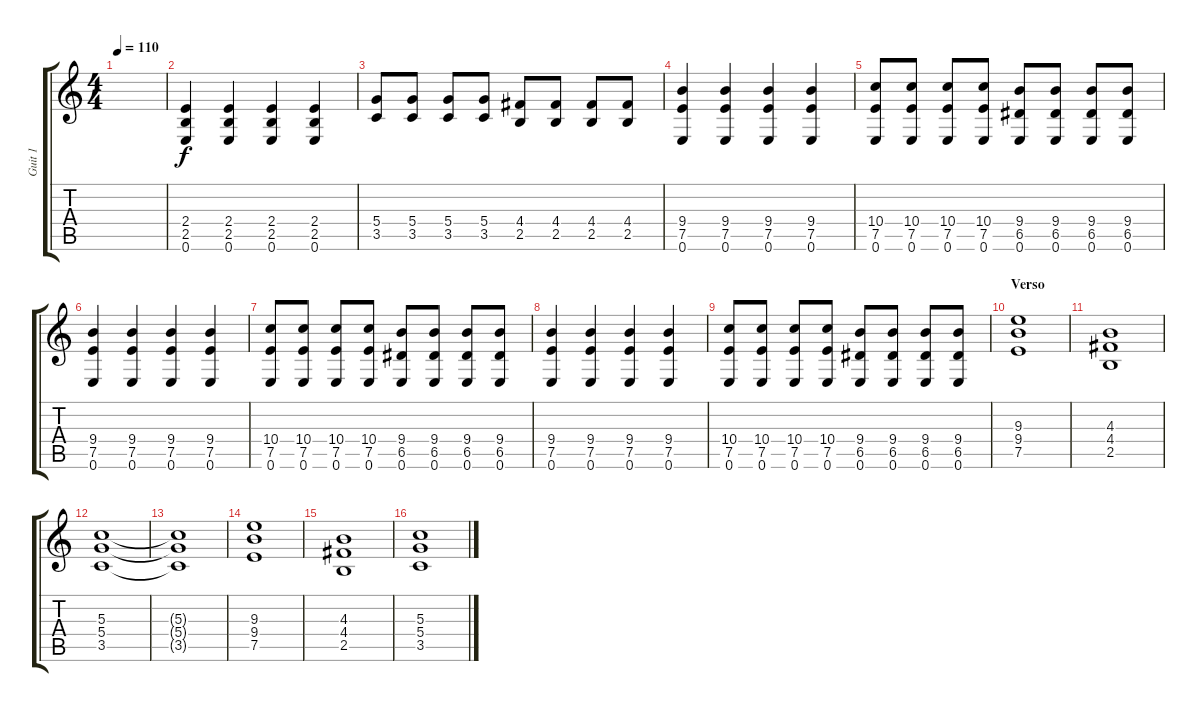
\track ("Guit 1" "Guit 1") {instrument overdrivenguitar}
\staff {score tabs}
\tuning (E4 B3 G3 D3 A2 E2) {hide}
\ts (4 4)
\tempo 110
\clef g2
\ks c
|
(2.4 2.5 0.6).4 (2.4 2.5 0.6).4 (2.4 2.5 0.6).4 (2.4 2.5 0.6).4 |
(5.4 3.5).8 (5.4 3.5).8 (5.4 3.5).8 (5.4 3.5).8 (4.4 2.5).8 (4.4 2.5).8 (4.4 2.5).8 (4.4 2.5).8 |
(9.4 7.5 0.6).4 (9.4 7.5 0.6).4 (9.4 7.5 0.6).4 (9.4 7.5 0.6).4 |
(10.4 7.5 0.6).8 (10.4 7.5 0.6).8 (10.4 7.5 0.6).8 (10.4 7.5 0.6).8 (9.4 6.5 0.6).8 (9.4 6.5 0.6).8 (9.4 6.5 0.6).8 (9.4 6.5 0.6).8 |
(9.4 7.5 0.6).4 (9.4 7.5 0.6).4 (9.4 7.5 0.6).4 (9.4 7.5 0.6).4 |
(10.4 7.5 0.6).8 (10.4 7.5 0.6).8 (10.4 7.5 0.6).8 (10.4 7.5 0.6).8 (9.4 6.5 0.6).8 (9.4 6.5 0.6).8 (9.4 6.5 0.6).8 (9.4 6.5 0.6).8 |
(9.4 7.5 0.6).4 (9.4 7.5 0.6).4 (9.4 7.5 0.6).4 (9.4 7.5 0.6).4 |
(10.4 7.5 0.6).8 (10.4 7.5 0.6).8 (10.4 7.5 0.6).8 (10.4 7.5 0.6).8 (9.4 6.5 0.6).8 (9.4 6.5 0.6).8 (9.4 6.5 0.6).8 (9.4 6.5 0.6).8 |
\section ("" "Verso")
(9.3 9.4 7.5).1 |
(4.3 4.4 2.5).1 |
(5.3 5.4 3.5).1 |
(5.3{t} 5.4{t} 3.5{t}).1 |
(9.3 9.4 7.5).1 |
(4.3 4.4 2.5).1 |
(5.3 5.4 3.5).1
